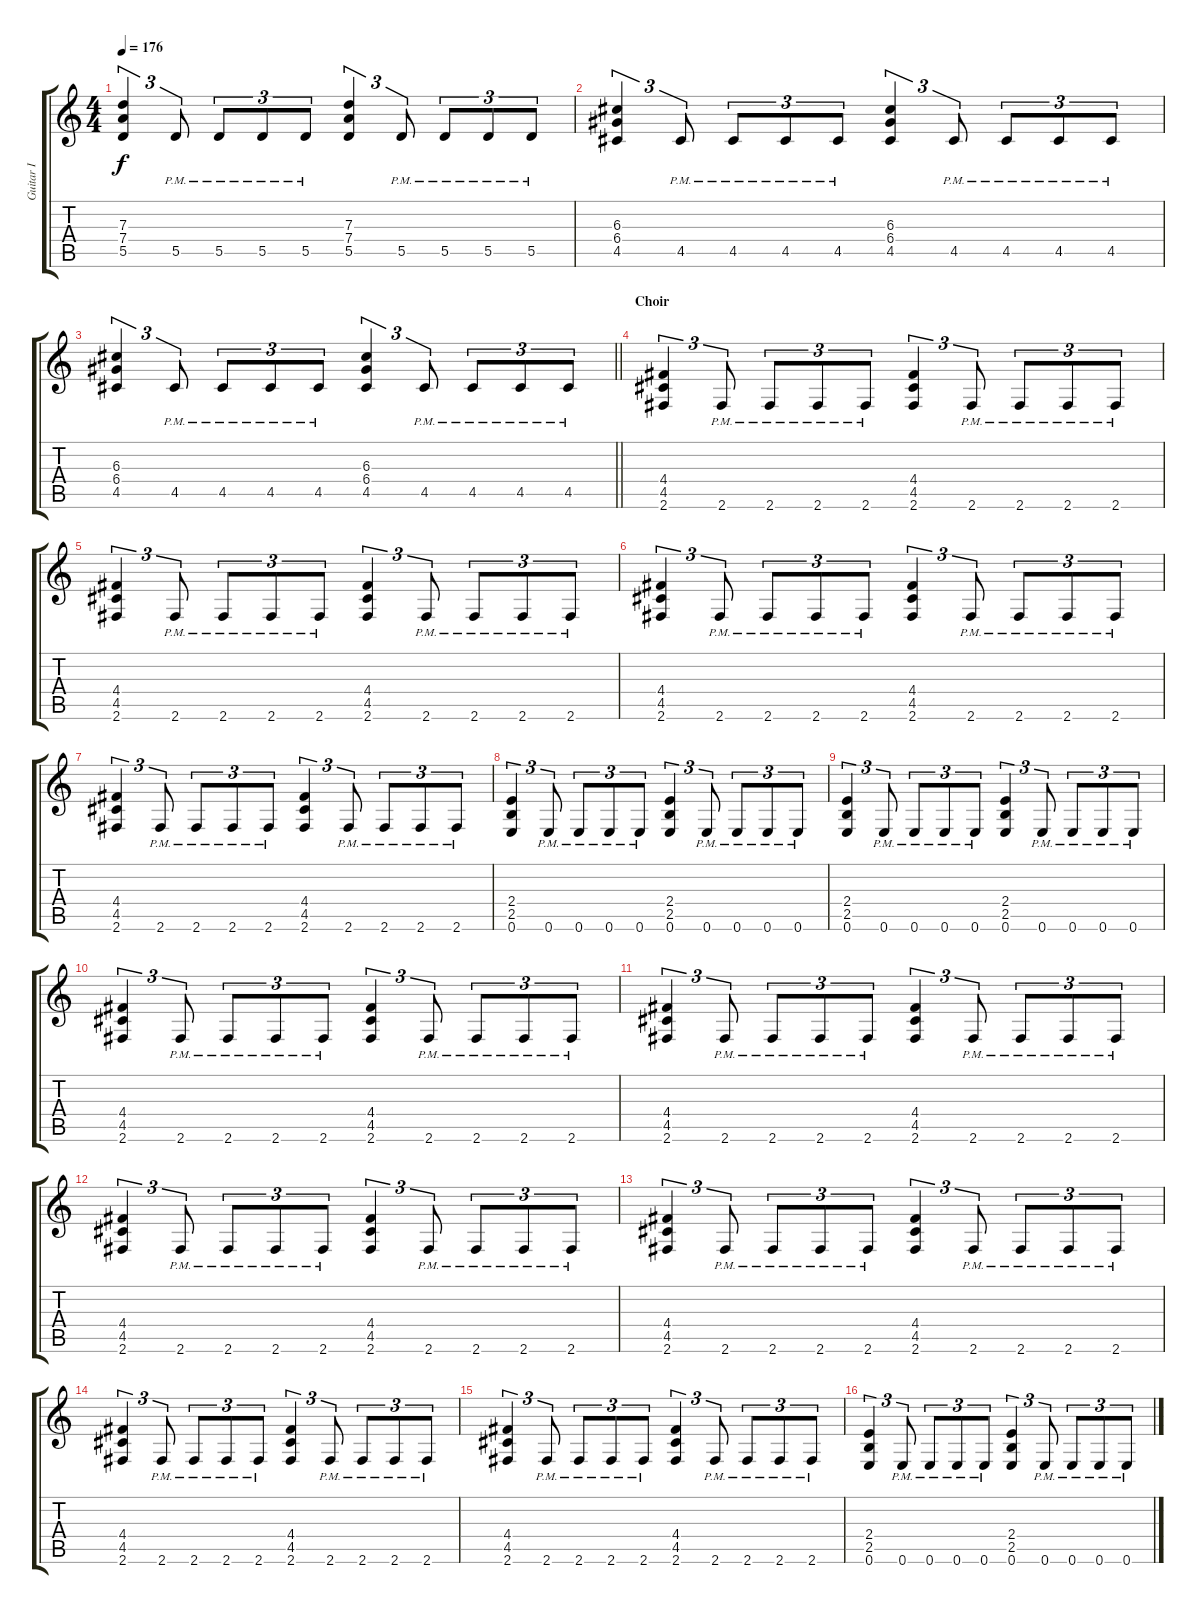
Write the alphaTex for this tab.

\track ("Guitar I" "Guitar I") {instrument overdrivenguitar}
\staff {score tabs}
\tuning (E4 B3 G3 D3 A2 E2) {hide}
\ts (4 4)
\tempo 176
\clef g2
\ks c
(7.3 7.4 5.5).4{tu (3 2) dy f} 5.5{pm}.8{tu (3 2)} 5.5{pm}.8{tu (3 2)} 5.5{pm}.8{tu (3 2)} 5.5{pm}.8{tu (3 2)} (7.3 7.4 5.5).4{tu (3 2)} 5.5{pm}.8{tu (3 2)} 5.5{pm}.8{tu (3 2)} 5.5{pm}.8{tu (3 2)} 5.5{pm}.8{tu (3 2)} |
(6.3 6.4 4.5).4{tu (3 2)} 4.5{pm}.8{tu (3 2)} 4.5{pm}.8{tu (3 2)} 4.5{pm}.8{tu (3 2)} 4.5{pm}.8{tu (3 2)} (6.3 6.4 4.5).4{tu (3 2)} 4.5{pm}.8{tu (3 2)} 4.5{pm}.8{tu (3 2)} 4.5{pm}.8{tu (3 2)} 4.5{pm}.8{tu (3 2)} |
\barLineRight lightlight
(6.3 6.4 4.5).4{tu (3 2)} 4.5{pm}.8{tu (3 2)} 4.5{pm}.8{tu (3 2)} 4.5{pm}.8{tu (3 2)} 4.5{pm}.8{tu (3 2)} (6.3 6.4 4.5).4{tu (3 2)} 4.5{pm}.8{tu (3 2)} 4.5{pm}.8{tu (3 2)} 4.5{pm}.8{tu (3 2)} 4.5{pm}.8{tu (3 2)} |
\section ("" "Choir")
(4.4 4.5 2.6).4{tu (3 2)} 2.6{pm}.8{tu (3 2)} 2.6{pm}.8{tu (3 2)} 2.6{pm}.8{tu (3 2)} 2.6{pm}.8{tu (3 2)} (4.4 4.5 2.6).4{tu (3 2)} 2.6{pm}.8{tu (3 2)} 2.6{pm}.8{tu (3 2)} 2.6{pm}.8{tu (3 2)} 2.6{pm}.8{tu (3 2)} |
(4.4 4.5 2.6).4{tu (3 2)} 2.6{pm}.8{tu (3 2)} 2.6{pm}.8{tu (3 2)} 2.6{pm}.8{tu (3 2)} 2.6{pm}.8{tu (3 2)} (4.4 4.5 2.6).4{tu (3 2)} 2.6{pm}.8{tu (3 2)} 2.6{pm}.8{tu (3 2)} 2.6{pm}.8{tu (3 2)} 2.6{pm}.8{tu (3 2)} |
(4.4 4.5 2.6).4{tu (3 2)} 2.6{pm}.8{tu (3 2)} 2.6{pm}.8{tu (3 2)} 2.6{pm}.8{tu (3 2)} 2.6{pm}.8{tu (3 2)} (4.4 4.5 2.6).4{tu (3 2)} 2.6{pm}.8{tu (3 2)} 2.6{pm}.8{tu (3 2)} 2.6{pm}.8{tu (3 2)} 2.6{pm}.8{tu (3 2)} |
(4.4 4.5 2.6).4{tu (3 2)} 2.6{pm}.8{tu (3 2)} 2.6{pm}.8{tu (3 2)} 2.6{pm}.8{tu (3 2)} 2.6{pm}.8{tu (3 2)} (4.4 4.5 2.6).4{tu (3 2)} 2.6{pm}.8{tu (3 2)} 2.6{pm}.8{tu (3 2)} 2.6{pm}.8{tu (3 2)} 2.6{pm}.8{tu (3 2)} |
(2.4 2.5 0.6).4{tu (3 2)} 0.6{pm}.8{tu (3 2)} 0.6{pm}.8{tu (3 2)} 0.6{pm}.8{tu (3 2)} 0.6{pm}.8{tu (3 2)} (2.4 2.5 0.6).4{tu (3 2)} 0.6{pm}.8{tu (3 2)} 0.6{pm}.8{tu (3 2)} 0.6{pm}.8{tu (3 2)} 0.6{pm}.8{tu (3 2)} |
(2.4 2.5 0.6).4{tu (3 2)} 0.6{pm}.8{tu (3 2)} 0.6{pm}.8{tu (3 2)} 0.6{pm}.8{tu (3 2)} 0.6{pm}.8{tu (3 2)} (2.4 2.5 0.6).4{tu (3 2)} 0.6{pm}.8{tu (3 2)} 0.6{pm}.8{tu (3 2)} 0.6{pm}.8{tu (3 2)} 0.6{pm}.8{tu (3 2)} |
(4.4 4.5 2.6).4{tu (3 2)} 2.6{pm}.8{tu (3 2)} 2.6{pm}.8{tu (3 2)} 2.6{pm}.8{tu (3 2)} 2.6{pm}.8{tu (3 2)} (4.4 4.5 2.6).4{tu (3 2)} 2.6{pm}.8{tu (3 2)} 2.6{pm}.8{tu (3 2)} 2.6{pm}.8{tu (3 2)} 2.6{pm}.8{tu (3 2)} |
(4.4 4.5 2.6).4{tu (3 2)} 2.6{pm}.8{tu (3 2)} 2.6{pm}.8{tu (3 2)} 2.6{pm}.8{tu (3 2)} 2.6{pm}.8{tu (3 2)} (4.4 4.5 2.6).4{tu (3 2)} 2.6{pm}.8{tu (3 2)} 2.6{pm}.8{tu (3 2)} 2.6{pm}.8{tu (3 2)} 2.6{pm}.8{tu (3 2)} |
(4.4 4.5 2.6).4{tu (3 2)} 2.6{pm}.8{tu (3 2)} 2.6{pm}.8{tu (3 2)} 2.6{pm}.8{tu (3 2)} 2.6{pm}.8{tu (3 2)} (4.4 4.5 2.6).4{tu (3 2)} 2.6{pm}.8{tu (3 2)} 2.6{pm}.8{tu (3 2)} 2.6{pm}.8{tu (3 2)} 2.6{pm}.8{tu (3 2)} |
(4.4 4.5 2.6).4{tu (3 2)} 2.6{pm}.8{tu (3 2)} 2.6{pm}.8{tu (3 2)} 2.6{pm}.8{tu (3 2)} 2.6{pm}.8{tu (3 2)} (4.4 4.5 2.6).4{tu (3 2)} 2.6{pm}.8{tu (3 2)} 2.6{pm}.8{tu (3 2)} 2.6{pm}.8{tu (3 2)} 2.6{pm}.8{tu (3 2)} |
(4.4 4.5 2.6).4{tu (3 2)} 2.6{pm}.8{tu (3 2)} 2.6{pm}.8{tu (3 2)} 2.6{pm}.8{tu (3 2)} 2.6{pm}.8{tu (3 2)} (4.4 4.5 2.6).4{tu (3 2)} 2.6{pm}.8{tu (3 2)} 2.6{pm}.8{tu (3 2)} 2.6{pm}.8{tu (3 2)} 2.6{pm}.8{tu (3 2)} |
(4.4 4.5 2.6).4{tu (3 2)} 2.6{pm}.8{tu (3 2)} 2.6{pm}.8{tu (3 2)} 2.6{pm}.8{tu (3 2)} 2.6{pm}.8{tu (3 2)} (4.4 4.5 2.6).4{tu (3 2)} 2.6{pm}.8{tu (3 2)} 2.6{pm}.8{tu (3 2)} 2.6{pm}.8{tu (3 2)} 2.6{pm}.8{tu (3 2)} |
(2.4 2.5 0.6).4{tu (3 2)} 0.6{pm}.8{tu (3 2)} 0.6{pm}.8{tu (3 2)} 0.6{pm}.8{tu (3 2)} 0.6{pm}.8{tu (3 2)} (2.4 2.5 0.6).4{tu (3 2)} 0.6{pm}.8{tu (3 2)} 0.6{pm}.8{tu (3 2)} 0.6{pm}.8{tu (3 2)} 0.6{pm}.8{tu (3 2)}
